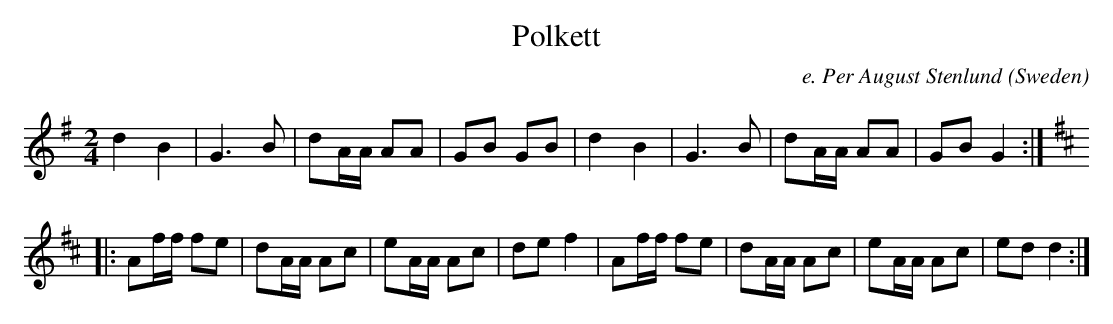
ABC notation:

X:1
T:Polkett
C:e. Per August Stenlund
L:1/8
M:2/4
O:Sweden
K:G major
d2B2 | G3B | dA/A/ AA | GB GB | \
d2B2 | G3B | dA/A/ AA | GB G2 :|
|: \
K:D
Af/f/ fe | dA/A/ Ac | eA/A/ Ac | def2 | \
Af/f/ fe | dA/A/ Ac | eA/A/ Ac | edd2 :|
